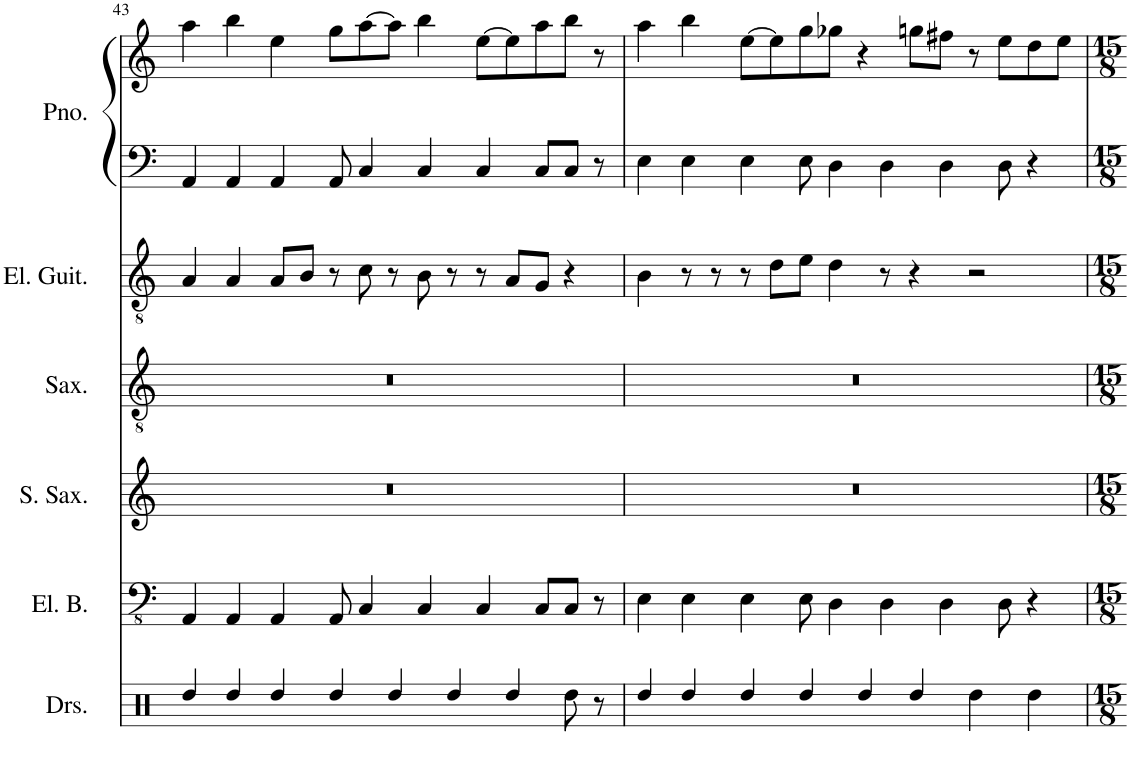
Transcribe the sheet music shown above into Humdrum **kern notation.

**kern	**kern	**kern	**kern	**kern	**kern	**kern
*part6	*part5	*part4	*part3	*part2	*part1	*part1
*staff7	*staff6	*staff5	*staff4	*staff3	*staff2	*staff1
*I"Drumset	*I"Electric Bass	*I"Soprano Saxophone	*I"Saxophone	*I"Electric Guitar	*I"Piano	*
*I'Drs.	*I'El. B.	*I'S. Sax.	*I'Sax.	*I'El. Guit.	*I'Pno.	*
!!LO:PB:g=z
*clefX	*clefFv4	*clefG2	*clefGv2	*clefGv2	*clefF4	*clefG2
*	*	*ITrd1c2	*ITrd8c14	*	*	*
*k[]	*k[]	*k[]	*k[]	*k[]	*k[]	*k[]
*M16/8	*M16/8	*M16/8	*M16/8	*M16/8	*M16/8	*M16/8
=43	=43	=43	=43	=43	=43	=43
4Rdd/	4AAA/	0r	0r	4A/	4AA/	4aa\
4Rdd/	4AAA/	.	.	4A/	4AA/	4bb\
4Rdd/	4AAA/	.	.	8A/L	4AA/	4ee\
.	.	.	.	8B/J	.	.
4Rdd/	8AAA/	.	.	8r	8AA/	8gg\L
.	4CC/	.	.	8c\	4C/	[8aa\
4Rdd/	.	.	.	8r	.	8aa\J]
.	4CC/	.	.	8B\	4C/	4bb\
4Rdd/	.	.	.	8r	.	.
.	4CC/	.	.	8r	4C/	[8ee\L
4Rdd/	.	.	.	8A/L	.	8ee\]
.	8CC/L	.	.	8G/J	8C/L	8aa\
8Rdd\	8CC/J	.	.	4r	8C/J	8bb\J
8r	8r	.	.	.	8r	8r
=44	=44	=44	=44	=44	=44	=44
4Rdd/	4EE\	0r	0r	4B\	4E\	4aa\
4Rdd/	4EE\	.	.	8r	4E\	4bb\
.	.	.	.	8r	.	.
4Rdd/	4EE\	.	.	8r	4E\	[8ee\L
.	.	.	.	8d\L	.	8ee\]
4Rdd/	8EE\	.	.	8e\J	8E\	8gg\
.	4DD\	.	.	4d\	4D\	8gg-X\J
4Rdd/	.	.	.	.	.	4r
.	4DD\	.	.	8r	4D\	.
4Rdd/	.	.	.	4r	.	8ggn\L
.	4DD\	.	.	.	4D\	8ff#X\J
4Rdd\	.	.	.	2r	.	8r
.	8DD\	.	.	.	8D\	8ee\L
4Rdd\	4r	.	.	.	4r	8dd\
.	.	.	.	.	.	8ee\J
=	=	=	=	=	=	=
*-	*-	*-	*-	*-	*-	*-
